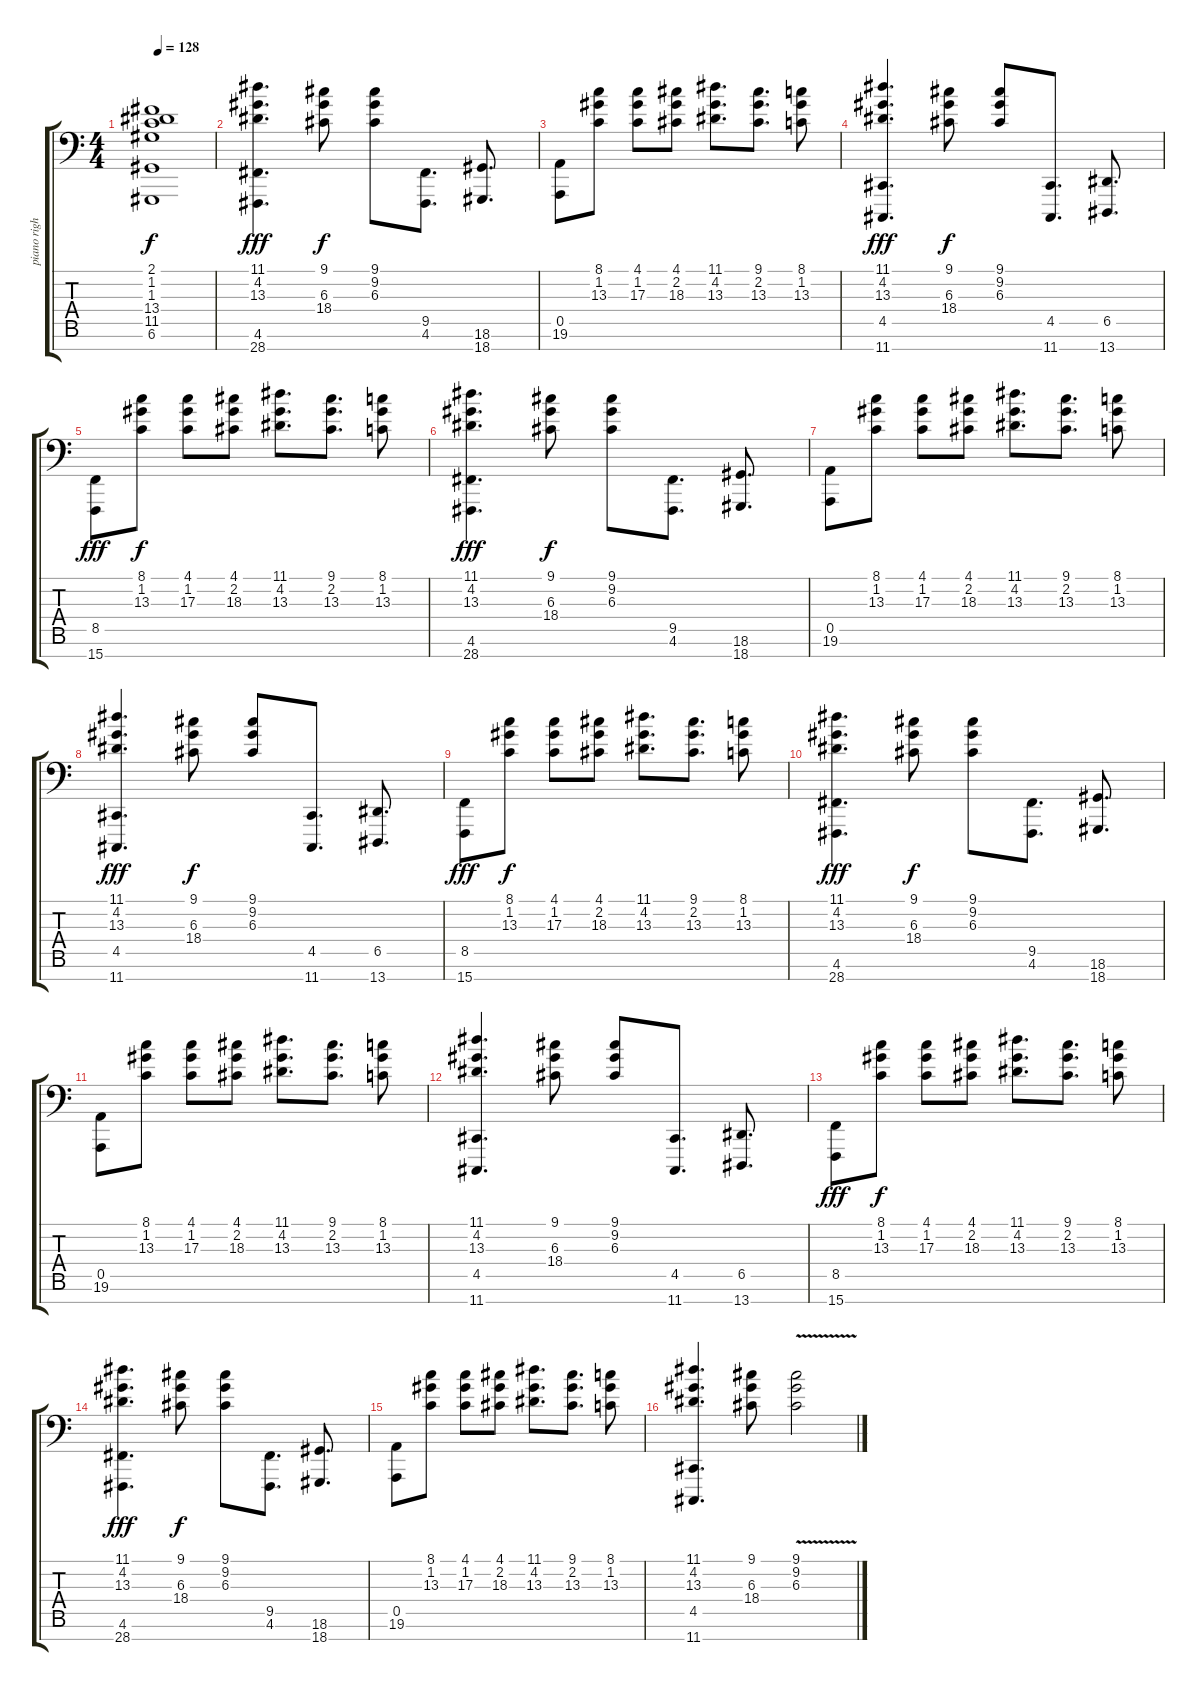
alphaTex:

\track ("piano right" "piano righ") {instrument acousticgrandpiano}
\staff {score tabs}
\tuning (E4 B3 G3 D3 A1 D1 D0) {hide}
\ts (4 4)
\tempo 128
\clef f4
\ks c
(2.1{t} 1.2{t} 1.3{t} 13.4{t} 11.5{t} 6.6{t}).1{dy f} |
(11.1 4.2 13.3 4.6 28.7).4{d dy fff} (9.1 6.3 18.4).8{dy f} (9.1 9.2 6.3).8 (9.5 4.6).8{d} (18.6 18.7).8{d} |
(0.5 19.6).8 (8.1 1.2 13.3).8 (4.1 1.2 17.3).8 (4.1 2.2 18.3).8 (11.1 4.2 13.3).8{d} (9.1 2.2 13.3).8{d} (8.1 1.2 13.3).8 |
(11.1 4.2 13.3 4.5 11.7).4{d dy fff} (9.1 6.3 18.4).8{dy f} (9.1 9.2 6.3).8 (4.5 11.7).8{d} (6.5 13.7).8{d} |
(8.5 15.7).8{dy fff} (8.1 1.2 13.3).8{dy f} (4.1 1.2 17.3).8 (4.1 2.2 18.3).8 (11.1 4.2 13.3).8{d} (9.1 2.2 13.3).8{d} (8.1 1.2 13.3).8 |
(11.1 4.2 13.3 4.6 28.7).4{d dy fff} (9.1 6.3 18.4).8{dy f} (9.1 9.2 6.3).8 (9.5 4.6).8{d} (18.6 18.7).8{d} |
(0.5 19.6).8 (8.1 1.2 13.3).8 (4.1 1.2 17.3).8 (4.1 2.2 18.3).8 (11.1 4.2 13.3).8{d} (9.1 2.2 13.3).8{d} (8.1 1.2 13.3).8 |
(11.1 4.2 13.3 4.5 11.7).4{d dy fff} (9.1 6.3 18.4).8{dy f} (9.1 9.2 6.3).8 (4.5 11.7).8{d} (6.5 13.7).8{d} |
(8.5 15.7).8{dy fff} (8.1 1.2 13.3).8{dy f} (4.1 1.2 17.3).8 (4.1 2.2 18.3).8 (11.1 4.2 13.3).8{d} (9.1 2.2 13.3).8{d} (8.1 1.2 13.3).8 |
(11.1 4.2 13.3 4.6 28.7).4{d dy fff} (9.1 6.3 18.4).8{dy f} (9.1 9.2 6.3).8 (9.5 4.6).8{d} (18.6 18.7).8{d} |
(0.5 19.6).8 (8.1 1.2 13.3).8 (4.1 1.2 17.3).8 (4.1 2.2 18.3).8 (11.1 4.2 13.3).8{d} (9.1 2.2 13.3).8{d} (8.1 1.2 13.3).8 |
(11.1 4.2 13.3 4.5 11.7).4{d} (9.1 6.3 18.4).8 (9.1 9.2 6.3).8 (4.5 11.7).8{d} (6.5 13.7).8{d} |
(8.5 15.7).8{dy fff} (8.1 1.2 13.3).8{dy f} (4.1 1.2 17.3).8 (4.1 2.2 18.3).8 (11.1 4.2 13.3).8{d} (9.1 2.2 13.3).8{d} (8.1 1.2 13.3).8 |
(11.1 4.2 13.3 4.6 28.7).4{d dy fff} (9.1 6.3 18.4).8{dy f} (9.1 9.2 6.3).8 (9.5 4.6).8{d} (18.6 18.7).8{d} |
(0.5 19.6).8 (8.1 1.2 13.3).8 (4.1 1.2 17.3).8 (4.1 2.2 18.3).8 (11.1 4.2 13.3).8{d} (9.1 2.2 13.3).8{d} (8.1 1.2 13.3).8 |
(11.1 4.2 13.3 4.5 11.7).4{d} (9.1 6.3 18.4).8 (9.1 9.2 6.3{v}).2
